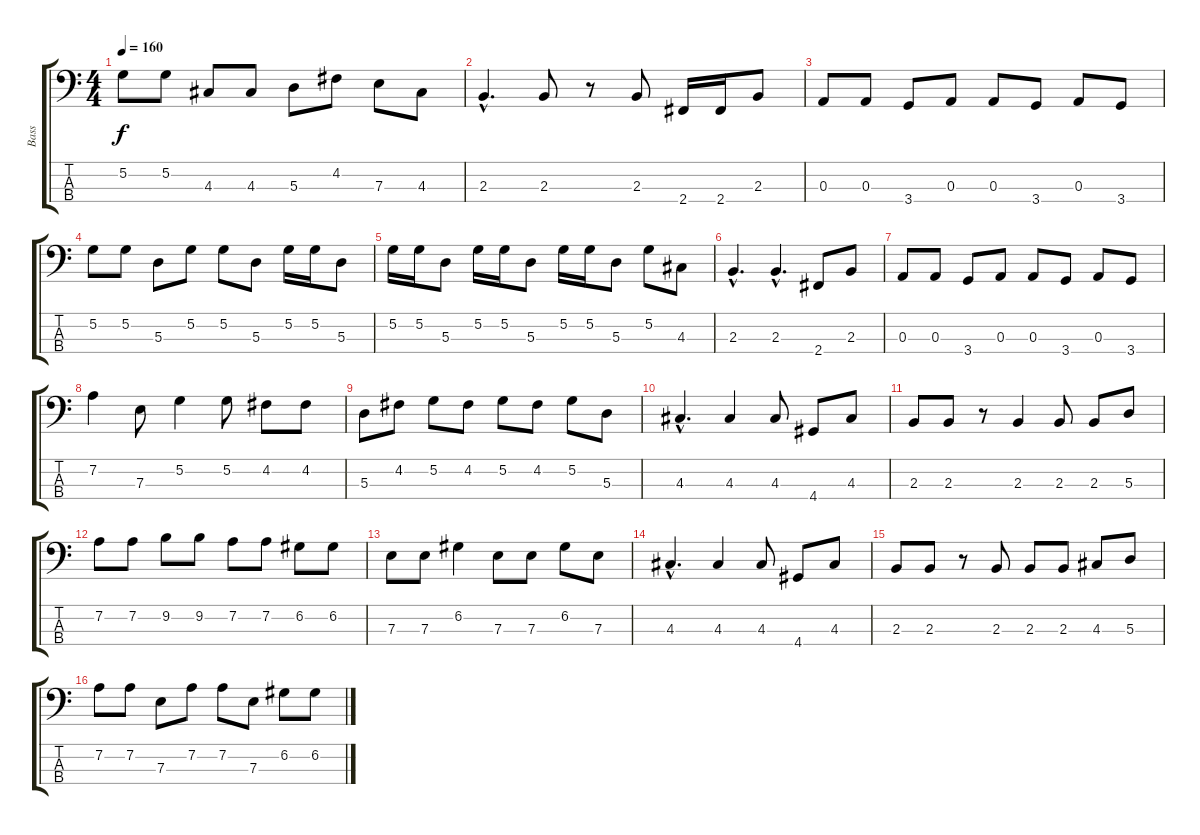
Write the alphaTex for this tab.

\track ("Bass" "Bass") {instrument electricbasspick}
\staff {score tabs}
\tuning (G2 D2 A1 E1) {hide}
\ts (4 4)
\tempo 160
\clef f4
\ks c
5.2.8{dy f} 5.2.8 4.3.8 4.3.8 5.3.8 4.2.8 7.3.8 4.3.8 |
2.3{hac}.4{d} 2.3.8 r.8 2.3.8 2.4.16 2.4.16 2.3.8 |
0.3.8 0.3.8 3.4.8 0.3.8 0.3.8 3.4.8 0.3.8 3.4.8 |
5.2.8 5.2.8 5.3.8 5.2.8 5.2.8 5.3.8 5.2.16 5.2.16 5.3.8 |
5.2.16 5.2.16 5.3.8 5.2.16 5.2.16 5.3.8 5.2.16 5.2.16 5.3.8 5.2.8 4.3.8 |
2.3{hac}.4{d} 2.3{hac}.4{d} 2.4.8 2.3.8 |
0.3.8 0.3.8 3.4.8 0.3.8 0.3.8 3.4.8 0.3.8 3.4.8 |
7.2.4 7.3.8 5.2.4 5.2.8 4.2.8 4.2.8 |
5.3.8 4.2.8 5.2.8 4.2.8 5.2.8 4.2.8 5.2.8 5.3.8 |
4.3{hac}.4{d} 4.3.4 4.3.8 4.4.8 4.3.8 |
2.3.8 2.3.8 r.8 2.3.4 2.3.8 2.3.8 5.3.8 |
7.2.8 7.2.8 9.2.8 9.2.8 7.2.8 7.2.8 6.2.8 6.2.8 |
7.3.8 7.3.8 6.2.4 7.3.8 7.3.8 6.2.8 7.3.8 |
4.3{hac}.4{d} 4.3.4 4.3.8 4.4.8 4.3.8 |
2.3.8 2.3.8 r.8 2.3.8 2.3.8 2.3.8 4.3.8 5.3.8 |
7.2.8 7.2.8 7.3.8 7.2.8 7.2.8 7.3.8 6.2.8 6.2.8
